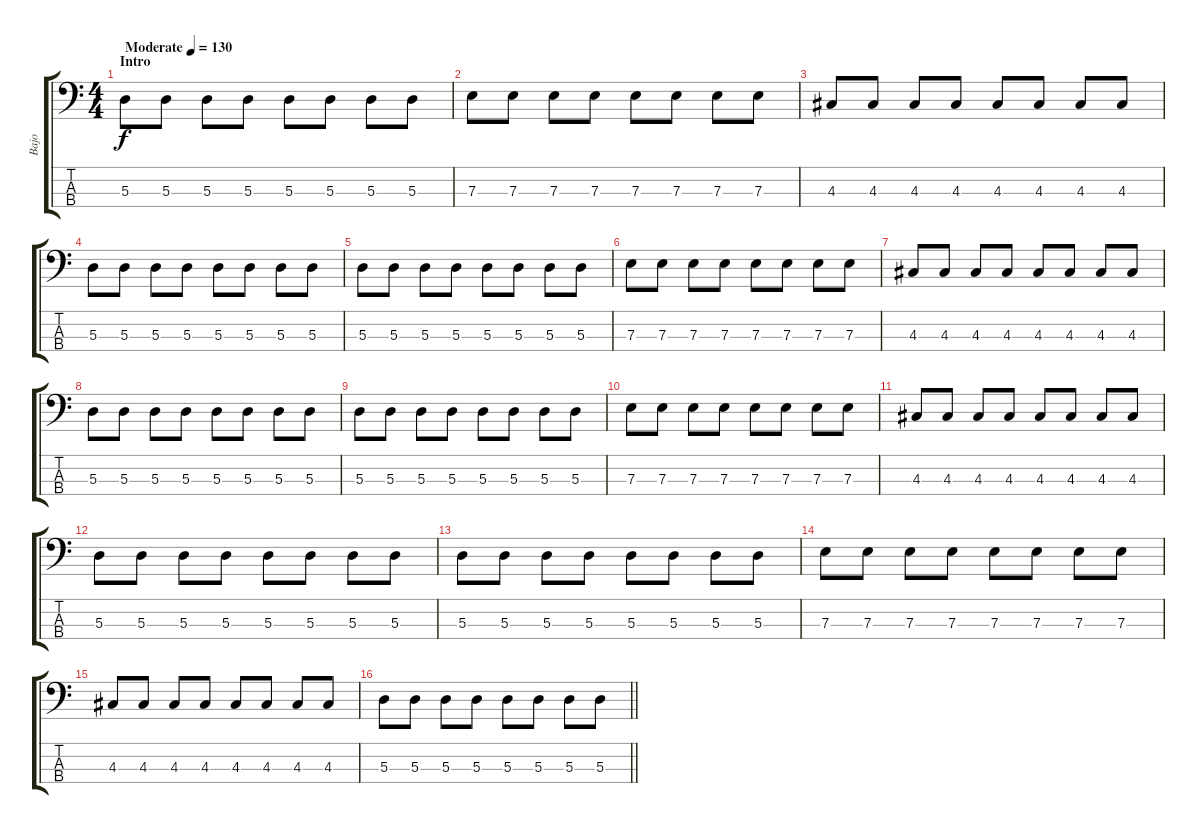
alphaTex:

\track ("Bajo" "Bajo") {instrument electricbassfinger}
\staff {score tabs}
\tuning (G2 D2 A1 E1) {hide}
\ts (4 4)
\section ("" "Intro")
\tempo (130 "Moderate")
\clef f4
\ks c
5.3.8{dy f instrument electricbassfinger} 5.3.8 5.3.8 5.3.8 5.3.8 5.3.8 5.3.8 5.3.8 |
7.3.8 7.3.8 7.3.8 7.3.8 7.3.8 7.3.8 7.3.8 7.3.8 |
4.3.8 4.3.8 4.3.8 4.3.8 4.3.8 4.3.8 4.3.8 4.3.8 |
5.3.8 5.3.8 5.3.8 5.3.8 5.3.8 5.3.8 5.3.8 5.3.8 |
5.3.8 5.3.8 5.3.8 5.3.8 5.3.8 5.3.8 5.3.8 5.3.8 |
7.3.8 7.3.8 7.3.8 7.3.8 7.3.8 7.3.8 7.3.8 7.3.8 |
4.3.8 4.3.8 4.3.8 4.3.8 4.3.8 4.3.8 4.3.8 4.3.8 |
5.3.8 5.3.8 5.3.8 5.3.8 5.3.8 5.3.8 5.3.8 5.3.8 |
5.3.8 5.3.8 5.3.8 5.3.8 5.3.8 5.3.8 5.3.8 5.3.8 |
7.3.8 7.3.8 7.3.8 7.3.8 7.3.8 7.3.8 7.3.8 7.3.8 |
4.3.8 4.3.8 4.3.8 4.3.8 4.3.8 4.3.8 4.3.8 4.3.8 |
5.3.8 5.3.8 5.3.8 5.3.8 5.3.8 5.3.8 5.3.8 5.3.8 |
5.3.8 5.3.8 5.3.8 5.3.8 5.3.8 5.3.8 5.3.8 5.3.8 |
7.3.8 7.3.8 7.3.8 7.3.8 7.3.8 7.3.8 7.3.8 7.3.8 |
4.3.8 4.3.8 4.3.8 4.3.8 4.3.8 4.3.8 4.3.8 4.3.8 |
\barLineRight lightlight
5.3.8 5.3.8 5.3.8 5.3.8 5.3.8 5.3.8 5.3.8 5.3.8
